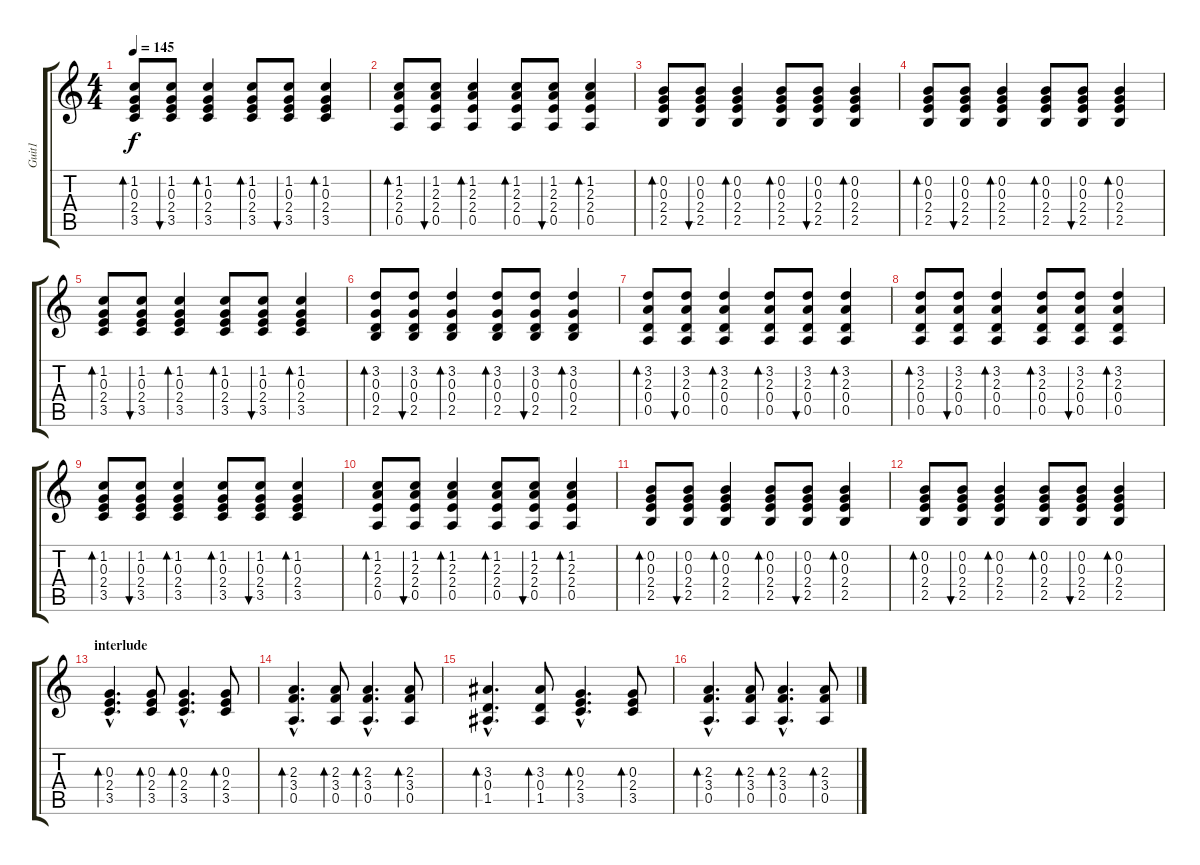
\track ("Guit1" "Guit1") {instrument acousticguitarsteel}
\staff {score tabs}
\tuning (E4 B3 G3 D3 A2 E2) {hide}
\ts (4 4)
\tempo 145
\clef g2
\ks c
(1.2 0.3 2.4 3.5).8{bd 60 dy f} (1.2 0.3 2.4 3.5).8{bu 60} (1.2 0.3 2.4 3.5).4{bd 60} (1.2 0.3 2.4 3.5).8{bd 60} (1.2 0.3 2.4 3.5).8{bu 60} (1.2 0.3 2.4 3.5).4{bd 60} |
(1.2 2.3 2.4 0.5).8{bd 60} (1.2 2.3 2.4 0.5).8{bu 60} (1.2 2.3 2.4 0.5).4{bd 60} (1.2 2.3 2.4 0.5).8{bd 60} (1.2 2.3 2.4 0.5).8{bu 60} (1.2 2.3 2.4 0.5).4{bd 60} |
(0.2 0.3 2.4 2.5).8{bd 60} (0.2 0.3 2.4 2.5).8{bu 60} (0.2 0.3 2.4 2.5).4{bd 60} (0.2 0.3 2.4 2.5).8{bd 60} (0.2 0.3 2.4 2.5).8{bu 60} (0.2 0.3 2.4 2.5).4{bd 60} |
(0.2 0.3 2.4 2.5).8{bd 60} (0.2 0.3 2.4 2.5).8{bu 60} (0.2 0.3 2.4 2.5).4{bd 60} (0.2 0.3 2.4 2.5).8{bd 60} (0.2 0.3 2.4 2.5).8{bu 60} (0.2 0.3 2.4 2.5).4{bd 60} |
(1.2 0.3 2.4 3.5).8{bd 60} (1.2 0.3 2.4 3.5).8{bu 60} (1.2 0.3 2.4 3.5).4{bd 60} (1.2 0.3 2.4 3.5).8{bd 60} (1.2 0.3 2.4 3.5).8{bu 60} (1.2 0.3 2.4 3.5).4{bd 60} |
(3.2 0.3 0.4 2.5).8{bd 60} (3.2 0.3 0.4 2.5).8{bu 60} (3.2 0.3 0.4 2.5).4{bd 60} (3.2 0.3 0.4 2.5).8{bd 60} (3.2 0.3 0.4 2.5).8{bu 60} (3.2 0.3 0.4 2.5).4{bd 60} |
(3.2 2.3 0.4 0.5).8{bd 60} (3.2 2.3 0.4 0.5).8{bu 60} (3.2 2.3 0.4 0.5).4{bd 60} (3.2 2.3 0.4 0.5).8{bd 60} (3.2 2.3 0.4 0.5).8{bu 60} (3.2 2.3 0.4 0.5).4{bd 60} |
(3.2 2.3 0.4 0.5).8{bd 60} (3.2 2.3 0.4 0.5).8{bu 60} (3.2 2.3 0.4 0.5).4{bd 60} (3.2 2.3 0.4 0.5).8{bd 60} (3.2 2.3 0.4 0.5).8{bu 60} (3.2 2.3 0.4 0.5).4{bd 60} |
(1.2 0.3 2.4 3.5).8{bd 60} (1.2 0.3 2.4 3.5).8{bu 60} (1.2 0.3 2.4 3.5).4{bd 60} (1.2 0.3 2.4 3.5).8{bd 60} (1.2 0.3 2.4 3.5).8{bu 60} (1.2 0.3 2.4 3.5).4{bd 60} |
(1.2 2.3 2.4 0.5).8{bd 60} (1.2 2.3 2.4 0.5).8{bu 60} (1.2 2.3 2.4 0.5).4{bd 60} (1.2 2.3 2.4 0.5).8{bd 60} (1.2 2.3 2.4 0.5).8{bu 60} (1.2 2.3 2.4 0.5).4{bd 60} |
(0.2 0.3 2.4 2.5).8{bd 60} (0.2 0.3 2.4 2.5).8{bu 60} (0.2 0.3 2.4 2.5).4{bd 60} (0.2 0.3 2.4 2.5).8{bd 60} (0.2 0.3 2.4 2.5).8{bu 60} (0.2 0.3 2.4 2.5).4{bd 60} |
(0.2 0.3 2.4 2.5).8{bd 60} (0.2 0.3 2.4 2.5).8{bu 60} (0.2 0.3 2.4 2.5).4{bd 60} (0.2 0.3 2.4 2.5).8{bd 60} (0.2 0.3 2.4 2.5).8{bu 60} (0.2 0.3 2.4 2.5).4{bd 60} |
\section ("" "interlude")
(0.3{hac} 2.4{hac} 3.5{hac}).4{d bd 60} (0.3 2.4 3.5).8{bd 60} (0.3{hac} 2.4{hac} 3.5{hac}).4{d bd 60} (0.3 2.4 3.5).8{bd 60} |
(2.3{hac} 3.4{hac} 0.5{hac}).4{d bd 60} (2.3 3.4 0.5).8{bd 60} (2.3{hac} 3.4{hac} 0.5{hac}).4{d bd 60} (2.3 3.4 0.5).8{bd 60} |
(3.3{hac} 0.4{hac} 1.5{hac}).4{d bd 60} (3.3 0.4 1.5).8{bd 60} (0.3{hac} 2.4{hac} 3.5{hac}).4{d bd 60} (0.3 2.4 3.5).8{bd 60} |
(2.3{hac} 3.4{hac} 0.5{hac}).4{d bd 60} (2.3 3.4 0.5).8{bd 60} (2.3{hac} 3.4{hac} 0.5{hac}).4{d bd 60} (2.3 3.4 0.5).8{bd 60}
